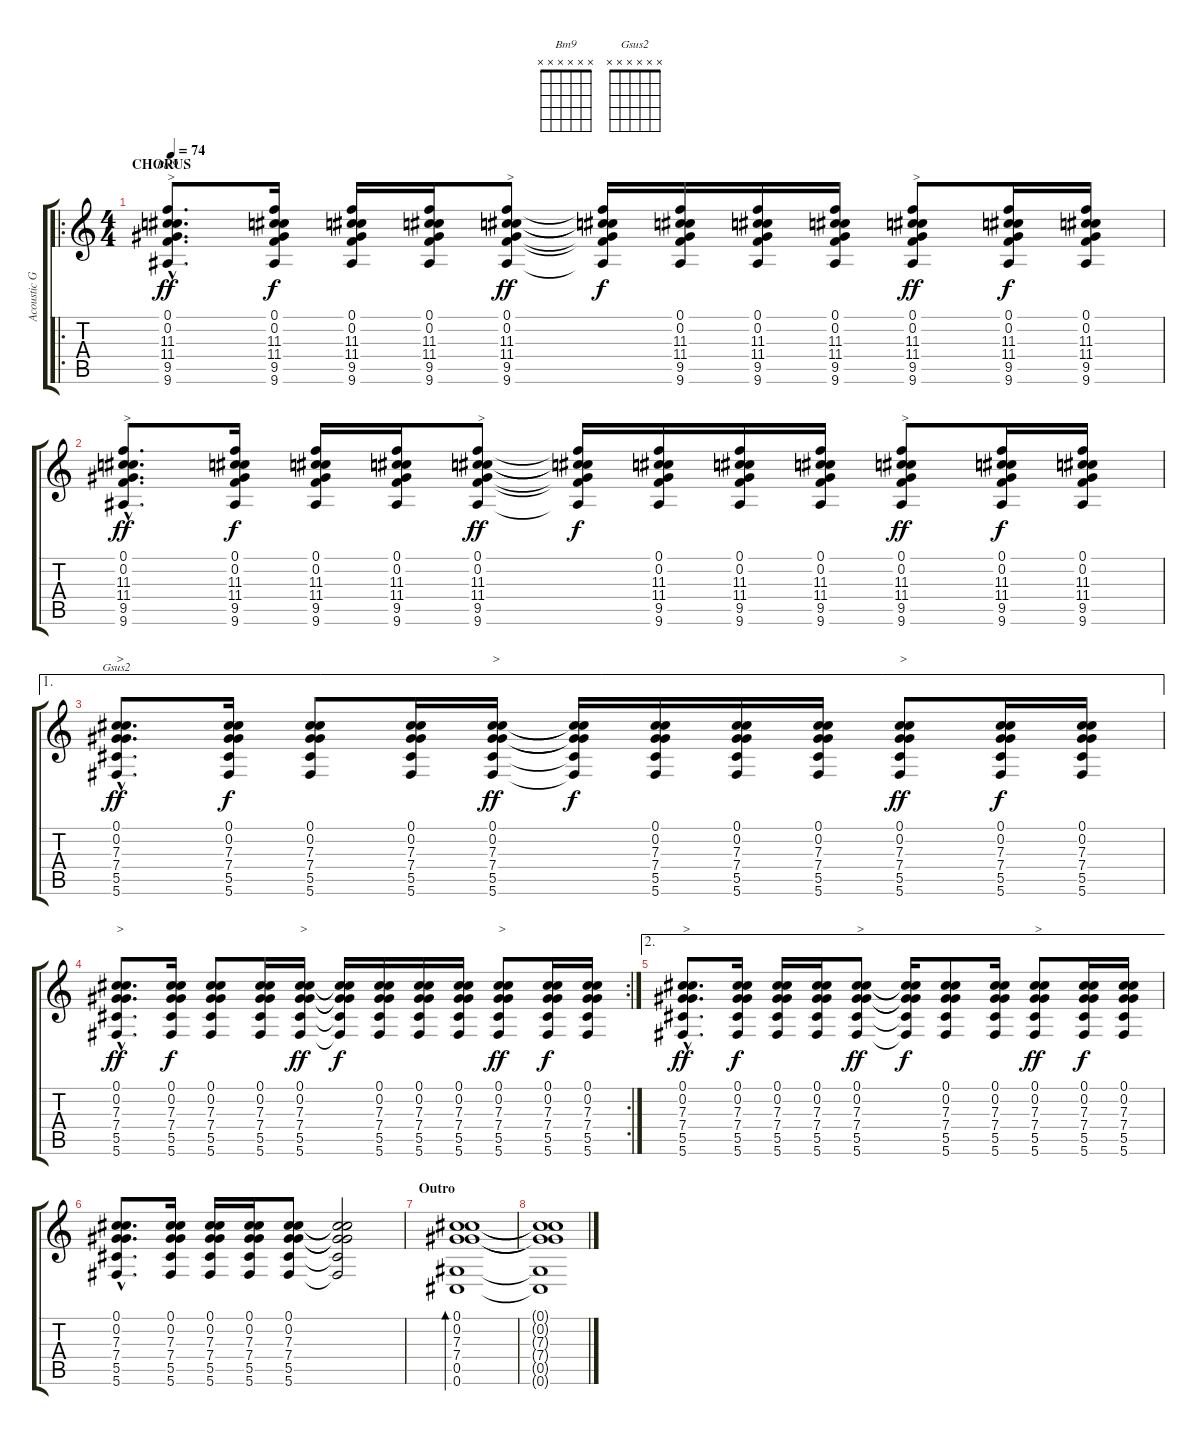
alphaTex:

\track ("Acoustic Guitar" "Acoustic G") {instrument acousticguitarsteel}
\staff {score tabs}
\tuning (Db4 Ab3 Gb3 Db3 Ab2 Db2) {hide}
\chord ("Bm9" x x x x x x) {firstfret 0}
\chord ("Gsus2" x x x x x x) {firstfret 0}
\ro
\ts (4 4)
\section ("" "CHORUS")
\tempo 74
\clef g2
\ks c
(0.1{hac} 0.2{hac} 11.3{hac} 11.4{hac} 9.5{hac} 9.6{hac}).8{d ch "Bm9" txt ">" dy ff} (0.1 0.2 11.3 11.4 9.5 9.6).16{dy f} (0.1 0.2 11.3 11.4 9.5 9.6).16 (0.1 0.2 11.3 11.4 9.5 9.6).16 (0.1 0.2 11.3 11.4 9.5 9.6).8{txt ">" dy ff} (0.1{t} 0.2{t} 11.3{t} 11.4{t} 9.5{t} 9.6{t}).16{dy f} (0.1 0.2 11.3 11.4 9.5 9.6).16 (0.1 0.2 11.3 11.4 9.5 9.6).16 (0.1 0.2 11.3 11.4 9.5 9.6).16 (0.1 0.2 11.3 11.4 9.5 9.6).8{txt ">" dy ff} (0.1 0.2 11.3 11.4 9.5 9.6).16{dy f} (0.1 0.2 11.3 11.4 9.5 9.6).16 |
(0.1{hac} 0.2{hac} 11.3{hac} 11.4{hac} 9.5{hac} 9.6{hac}).8{d txt ">" dy ff} (0.1 0.2 11.3 11.4 9.5 9.6).16{dy f} (0.1 0.2 11.3 11.4 9.5 9.6).16 (0.1 0.2 11.3 11.4 9.5 9.6).16 (0.1 0.2 11.3 11.4 9.5 9.6).8{txt ">" dy ff} (0.1{t} 0.2{t} 11.3{t} 11.4{t} 9.5{t} 9.6{t}).16{dy f} (0.1 0.2 11.3 11.4 9.5 9.6).16 (0.1 0.2 11.3 11.4 9.5 9.6).16 (0.1 0.2 11.3 11.4 9.5 9.6).16 (0.1 0.2 11.3 11.4 9.5 9.6).8{txt ">" dy ff} (0.1 0.2 11.3 11.4 9.5 9.6).16{dy f} (0.1 0.2 11.3 11.4 9.5 9.6).16 |
\ae 1
(0.1{hac} 0.2{hac} 7.3{hac} 7.4{hac} 5.5{hac} 5.6{hac}).8{d ch "Gsus2" txt ">" dy ff} (0.1 0.2 7.3 7.4 5.5 5.6).16{dy f} (0.1 0.2 7.3 7.4 5.5 5.6).8 (0.1 0.2 7.3 7.4 5.5 5.6).16 (0.1 0.2 7.3 7.4 5.5 5.6).16{txt ">" dy ff} (0.1{t} 0.2{t} 7.3{t} 7.4{t} 5.5{t} 5.6{t}).16{dy f} (0.1 0.2 7.3 7.4 5.5 5.6).16 (0.1 0.2 7.3 7.4 5.5 5.6).16 (0.1 0.2 7.3 7.4 5.5 5.6).16 (0.1 0.2 7.3 7.4 5.5 5.6).8{txt ">" dy ff} (0.1 0.2 7.3 7.4 5.5 5.6).16{dy f} (0.1 0.2 7.3 7.4 5.5 5.6).16 |
\rc 2
(0.1{hac} 0.2{hac} 7.3{hac} 7.4{hac} 5.5{hac} 5.6{hac}).8{d txt ">" dy ff} (0.1 0.2 7.3 7.4 5.5 5.6).16{dy f} (0.1 0.2 7.3 7.4 5.5 5.6).8 (0.1 0.2 7.3 7.4 5.5 5.6).16 (0.1 0.2 7.3 7.4 5.5 5.6).16{txt ">" dy ff} (0.1{t} 0.2{t} 7.3{t} 7.4{t} 5.5{t} 5.6{t}).16{dy f} (0.1 0.2 7.3 7.4 5.5 5.6).16 (0.1 0.2 7.3 7.4 5.5 5.6).16 (0.1 0.2 7.3 7.4 5.5 5.6).16 (0.1 0.2 7.3 7.4 5.5 5.6).8{txt ">" dy ff} (0.1 0.2 7.3 7.4 5.5 5.6).16{dy f} (0.1 0.2 7.3 7.4 5.5 5.6).16 |
\ae 2
(0.1{hac} 0.2{hac} 7.3{hac} 7.4{hac} 5.5{hac} 5.6{hac}).8{d txt ">" dy ff} (0.1 0.2 7.3 7.4 5.5 5.6).16{dy f} (0.1 0.2 7.3 7.4 5.5 5.6).16 (0.1 0.2 7.3 7.4 5.5 5.6).16 (0.1 0.2 7.3 7.4 5.5 5.6).8{txt ">" dy ff} (0.1{t} 0.2{t} 7.3{t} 7.4{t} 5.5{t} 5.6{t}).16{dy f} (0.1 0.2 7.3 7.4 5.5 5.6).8 (0.1 0.2 7.3 7.4 5.5 5.6).16 (0.1 0.2 7.3 7.4 5.5 5.6).8{txt ">" dy ff} (0.1 0.2 7.3 7.4 5.5 5.6).16{dy f} (0.1 0.2 7.3 7.4 5.5 5.6).16 |
(0.1{hac} 0.2{hac} 7.3{hac} 7.4{hac} 5.5{hac} 5.6{hac}).8{d} (0.1 0.2 7.3 7.4 5.5 5.6).16 (0.1 0.2 7.3 7.4 5.5 5.6).16 (0.1 0.2 7.3 7.4 5.5 5.6).16 (0.1 0.2 7.3 7.4 5.5 5.6).8 (0.1{t} 0.2{t} 7.3{t} 7.4{t} 5.5{t} 5.6{t}).2 |
\section ("" "Outro")
(0.1 0.2 7.3 7.4 0.5 0.6).1{bd 60} |
(0.1{t} 0.2{t} 7.3{t} 7.4{t} 0.5{t} 0.6{t}).1
